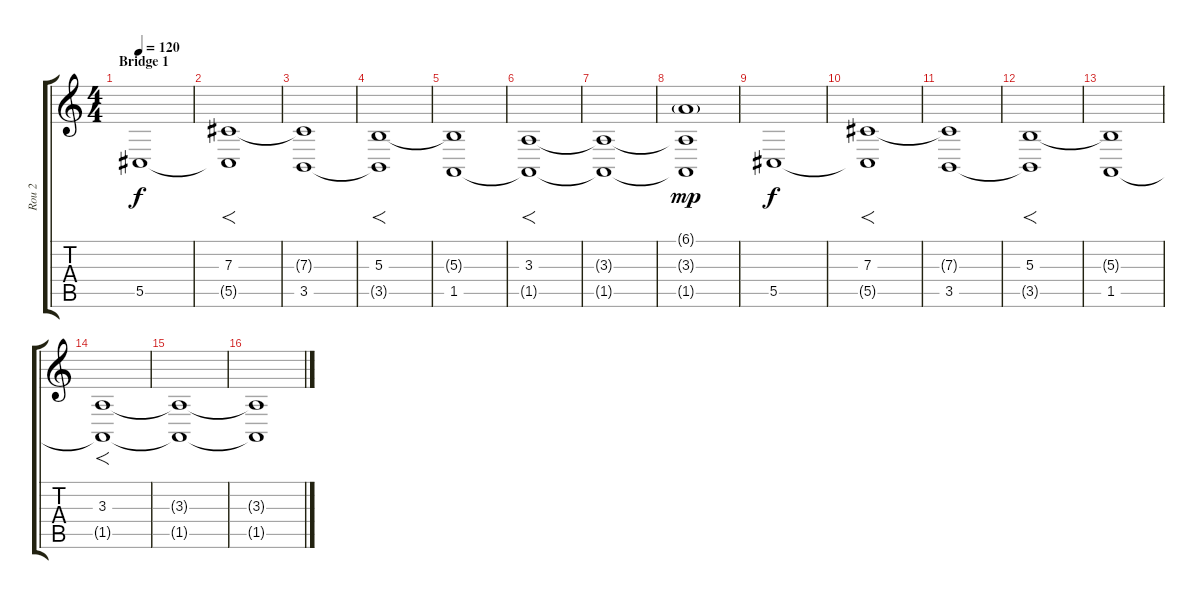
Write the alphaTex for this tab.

\track ("Rou 2" "Rou 2") {instrument pad7halo}
\staff {score tabs}
\tuning (Eb4 Bb3 Gb3 Db3 Ab2 Db2) {hide}
\ts (4 4)
\section ("" "Bridge 1")
\tempo 120
\clef g2
\ks c
5.5.1{dy f volume 12 instrument pad7halo} |
(7.3 5.5{t}).1{f} |
(7.3{t} 3.5).1 |
(5.3 3.5{t}).1{f} |
(5.3{t} 1.5).1 |
(3.3 1.5{t}).1{f} |
(3.3{t} 1.5{t}).1 |
(6.1{g} 3.3{t} 1.5{t}).1{dy mp} |
5.5.1{dy f} |
(7.3 5.5{t}).1{f} |
(7.3{t} 3.5).1 |
(5.3 3.5{t}).1{f} |
(5.3{t} 1.5).1 |
(3.3 1.5{t}).1{f} |
(3.3{t} 1.5{t}).1 |
(3.3{t} 1.5{t}).1
